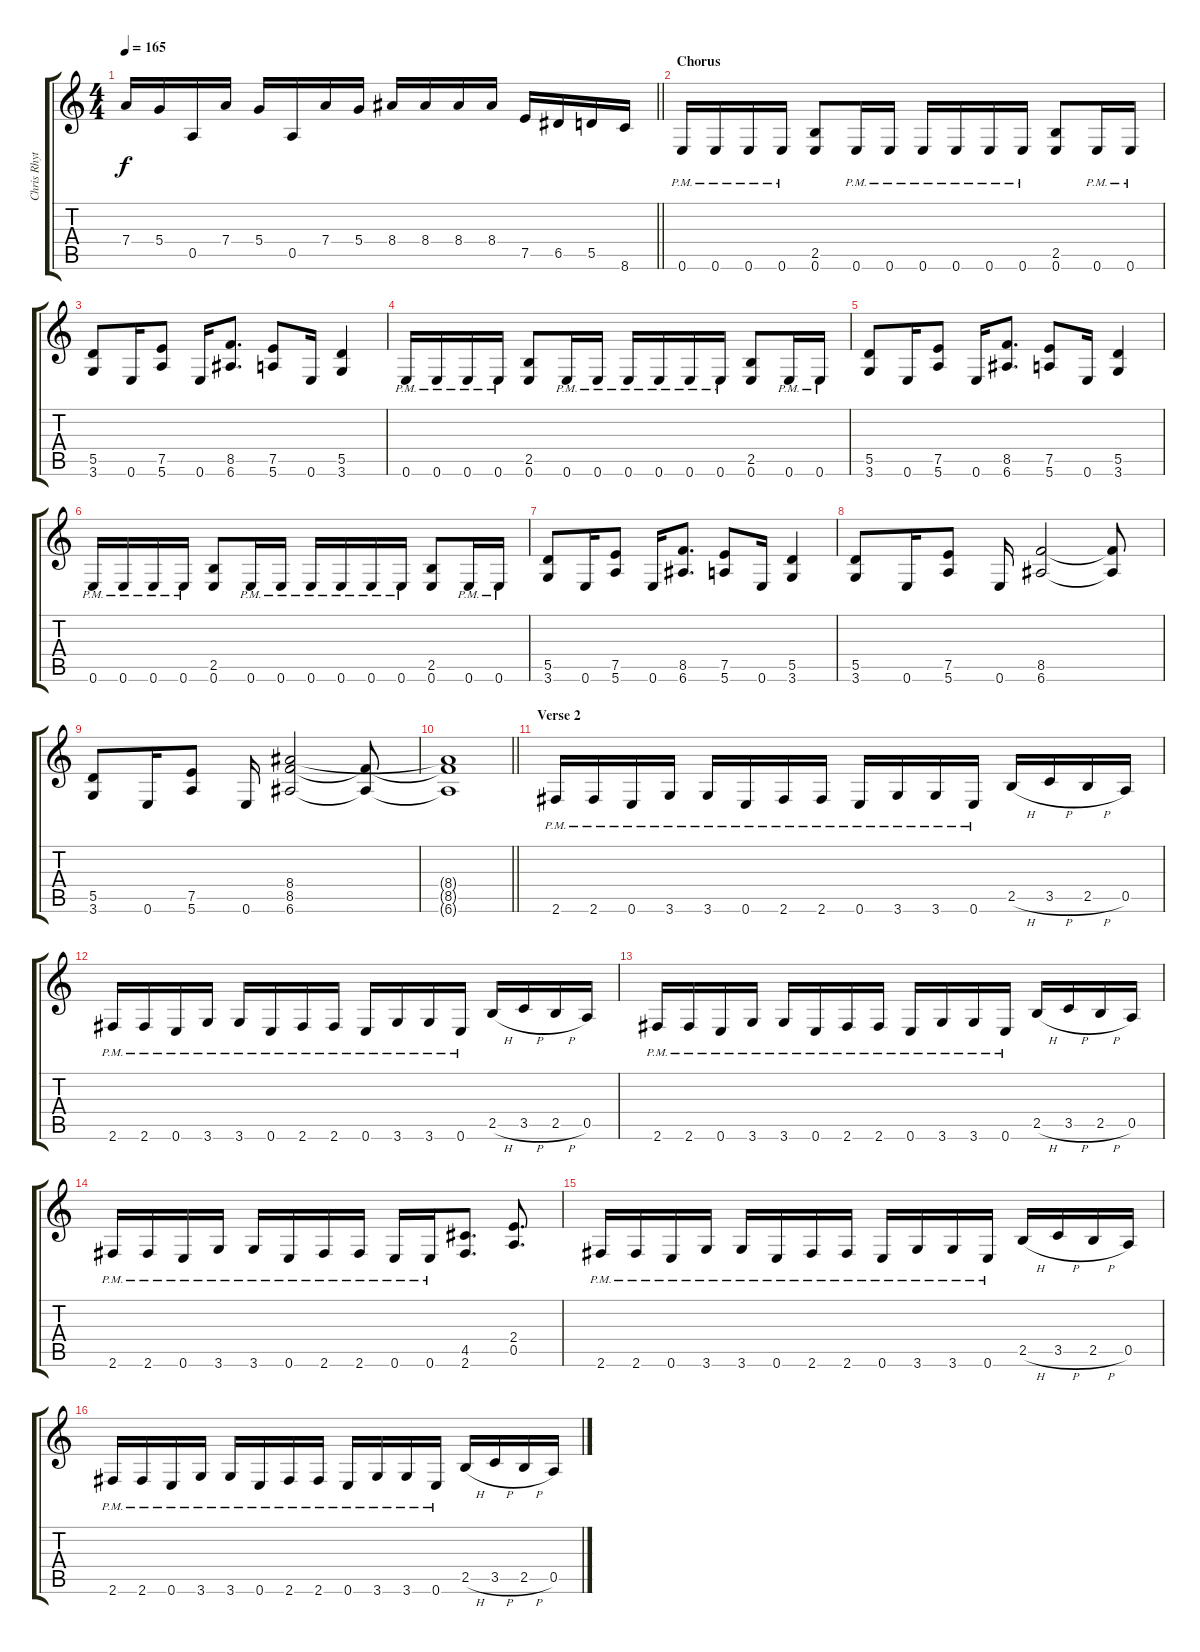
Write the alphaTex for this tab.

\track ("Chris Rhythm" "Chris Rhyt") {instrument distortionguitar}
\staff {score tabs}
\tuning (E4 B3 G3 D3 A2 E2) {hide}
\ts (4 4)
\tempo 165
\clef g2
\barLineRight lightlight
\ks c
7.4.16{dy f} 5.4.16 0.5.16 7.4.16 5.4.16 0.5.16 7.4.16 5.4.16 8.4.16 8.4.16 8.4.16 8.4.16 7.5.16 6.5.16 5.5.16 8.6.16 |
\section ("" "Chorus")
0.6{pm}.16{volume 13} 0.6{pm}.16 0.6{pm}.16 0.6{pm}.16 (2.5 0.6).8 0.6{pm}.16 0.6{pm}.16 0.6{pm}.16 0.6{pm}.16 0.6{pm}.16 0.6{pm}.16 (2.5 0.6).8 0.6{pm}.16 0.6{pm}.16 |
(5.5 3.6).8 0.6.16 (7.5 5.6).8 0.6.16 (8.5 6.6).8{d} (7.5 5.6).8 0.6.16 (5.5 3.6).4 |
0.6{pm}.16 0.6{pm}.16 0.6{pm}.16 0.6{pm}.16 (2.5 0.6).8 0.6{pm}.16 0.6{pm}.16 0.6{pm}.16 0.6{pm}.16 0.6{pm}.16 0.6{pm}.16 (2.5 0.6).8 0.6{pm}.16 0.6{pm}.16 |
(5.5 3.6).8 0.6.16 (7.5 5.6).8 0.6.16 (8.5 6.6).8{d} (7.5 5.6).8 0.6.16 (5.5 3.6).4 |
0.6{pm}.16 0.6{pm}.16 0.6{pm}.16 0.6{pm}.16 (2.5 0.6).8 0.6{pm}.16 0.6{pm}.16 0.6{pm}.16 0.6{pm}.16 0.6{pm}.16 0.6{pm}.16 (2.5 0.6).8 0.6{pm}.16 0.6{pm}.16 |
(5.5 3.6).8 0.6.16 (7.5 5.6).8 0.6.16 (8.5 6.6).8{d} (7.5 5.6).8 0.6.16 (5.5 3.6).4 |
(5.5 3.6).8 0.6.16 (7.5 5.6).8 0.6.16 (8.5 6.6).2 (8.5{t} 6.6{t}).8 |
(5.5 3.6).8 0.6.16 (7.5 5.6).8 0.6.16 (8.4 8.5 6.6).2 (8.5{t} 6.6{t}).8 |
\barLineRight lightlight
(8.4{t} 8.5{t} 6.6{t}).1 |
\section ("" "Verse 2")
2.6{pm}.16 2.6{pm}.16 0.6{pm}.16 3.6{pm}.16 3.6{pm}.16 0.6{pm}.16 2.6{pm}.16 2.6{pm}.16 0.6{pm}.16 3.6{pm}.16 3.6{pm}.16 0.6{pm}.16 2.5{h}.16 3.5{h}.16 2.5{h}.16 0.5.16 |
2.6{pm}.16 2.6{pm}.16 0.6{pm}.16 3.6{pm}.16 3.6{pm}.16 0.6{pm}.16 2.6{pm}.16 2.6{pm}.16 0.6{pm}.16 3.6{pm}.16 3.6{pm}.16 0.6{pm}.16 2.5{h}.16 3.5{h}.16 2.5{h}.16 0.5.16 |
2.6{pm}.16 2.6{pm}.16 0.6{pm}.16 3.6{pm}.16 3.6{pm}.16 0.6{pm}.16 2.6{pm}.16 2.6{pm}.16 0.6{pm}.16 3.6{pm}.16 3.6{pm}.16 0.6{pm}.16 2.5{h}.16 3.5{h}.16 2.5{h}.16 0.5.16 |
2.6{pm}.16 2.6{pm}.16 0.6{pm}.16 3.6{pm}.16 3.6{pm}.16 0.6{pm}.16 2.6{pm}.16 2.6{pm}.16 0.6{pm}.16 0.6{pm}.16 (4.5 2.6).8{d} (2.4 0.5).8{d} |
2.6{pm}.16 2.6{pm}.16 0.6{pm}.16 3.6{pm}.16 3.6{pm}.16 0.6{pm}.16 2.6{pm}.16 2.6{pm}.16 0.6{pm}.16 3.6{pm}.16 3.6{pm}.16 0.6{pm}.16 2.5{h}.16 3.5{h}.16 2.5{h}.16 0.5.16 |
2.6{pm}.16 2.6{pm}.16 0.6{pm}.16 3.6{pm}.16 3.6{pm}.16 0.6{pm}.16 2.6{pm}.16 2.6{pm}.16 0.6{pm}.16 3.6{pm}.16 3.6{pm}.16 0.6{pm}.16 2.5{h}.16 3.5{h}.16 2.5{h}.16 0.5.16
